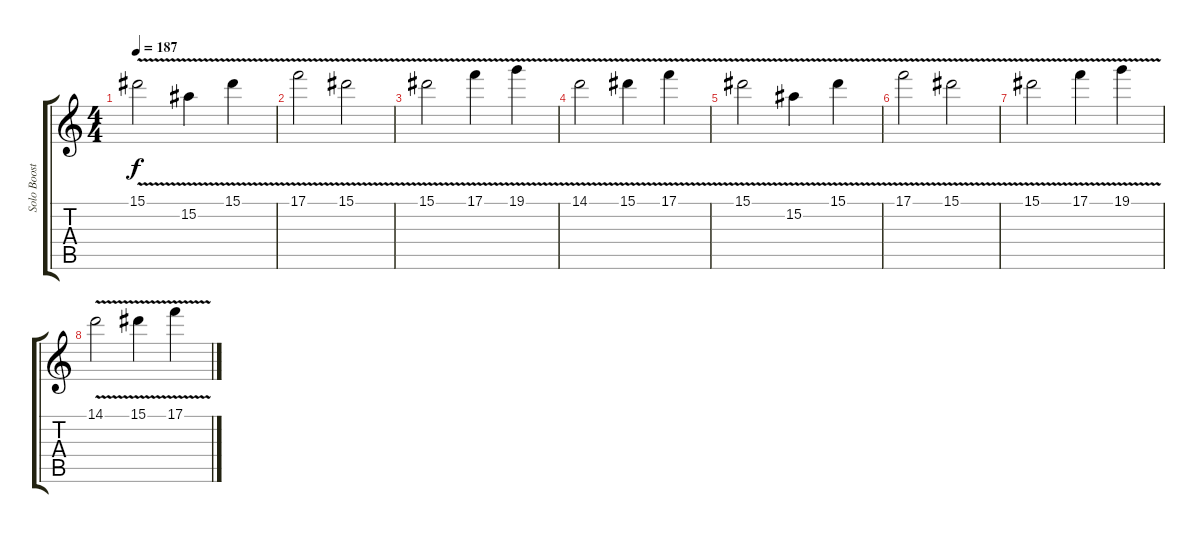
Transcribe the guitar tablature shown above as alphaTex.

\track ("Solo Booster 1" "Solo Boost") {instrument distortionguitar}
\staff {score tabs}
\tuning (C4 G3 Eb3 Bb2 F2 C2) {hide}
\ts (4 4)
\tempo 187
\clef g2
\ks c
15.1{v}.2{dy f} 15.2{v}.4 15.1{v}.4 |
17.1{v}.2 15.1{v}.2 |
15.1{v}.2 17.1{v}.4 19.1{v}.4 |
14.1{v}.2 15.1{v}.4 17.1{v}.4 |
15.1{v}.2 15.2{v}.4 15.1{v}.4 |
17.1{v}.2 15.1{v}.2 |
15.1{v}.2 17.1{v}.4 19.1{v}.4 |
14.1{v}.2 15.1{v}.4 17.1{v}.4
